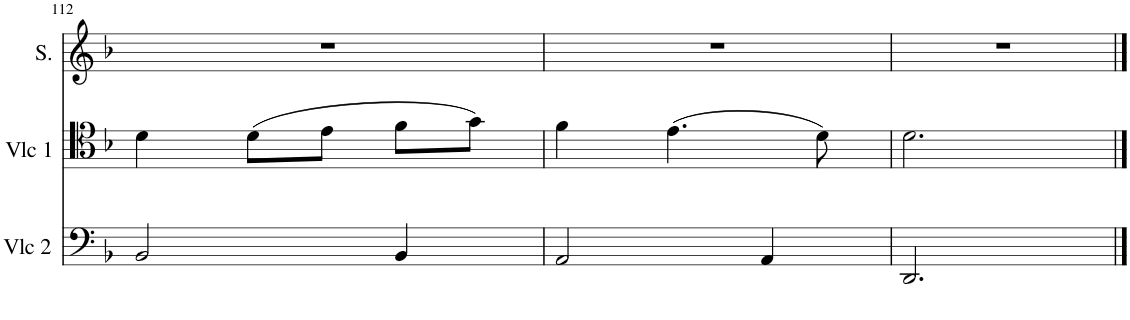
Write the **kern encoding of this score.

**kern	**kern	**kern
*part3	*part2	*part1
*staff3	*staff2	*staff1
*I"Cello 2	*I"Cello 1	*I"Soprano
*	*	*I'S.
!!LO:PB:g=z
*clefF4	*clefC4	*clefG2
*k[b-]	*k[b-]	*k[b-]
*M3/4	*M3/4	*M3/4
=112	=112	=112
2BB-/	4d\	2.r
.	(8d\L	.
.	8e\J	.
4BB-/	8f\L	.
.	8g\J)	.
=113	=113	=113
2AA/	4f\	2.r
.	(4.e\	.
4AA/	.	.
.	8d\)	.
=114	=114	=114
2.DD/	2.d\	2.r
==	==	==
*-	*-	*-
